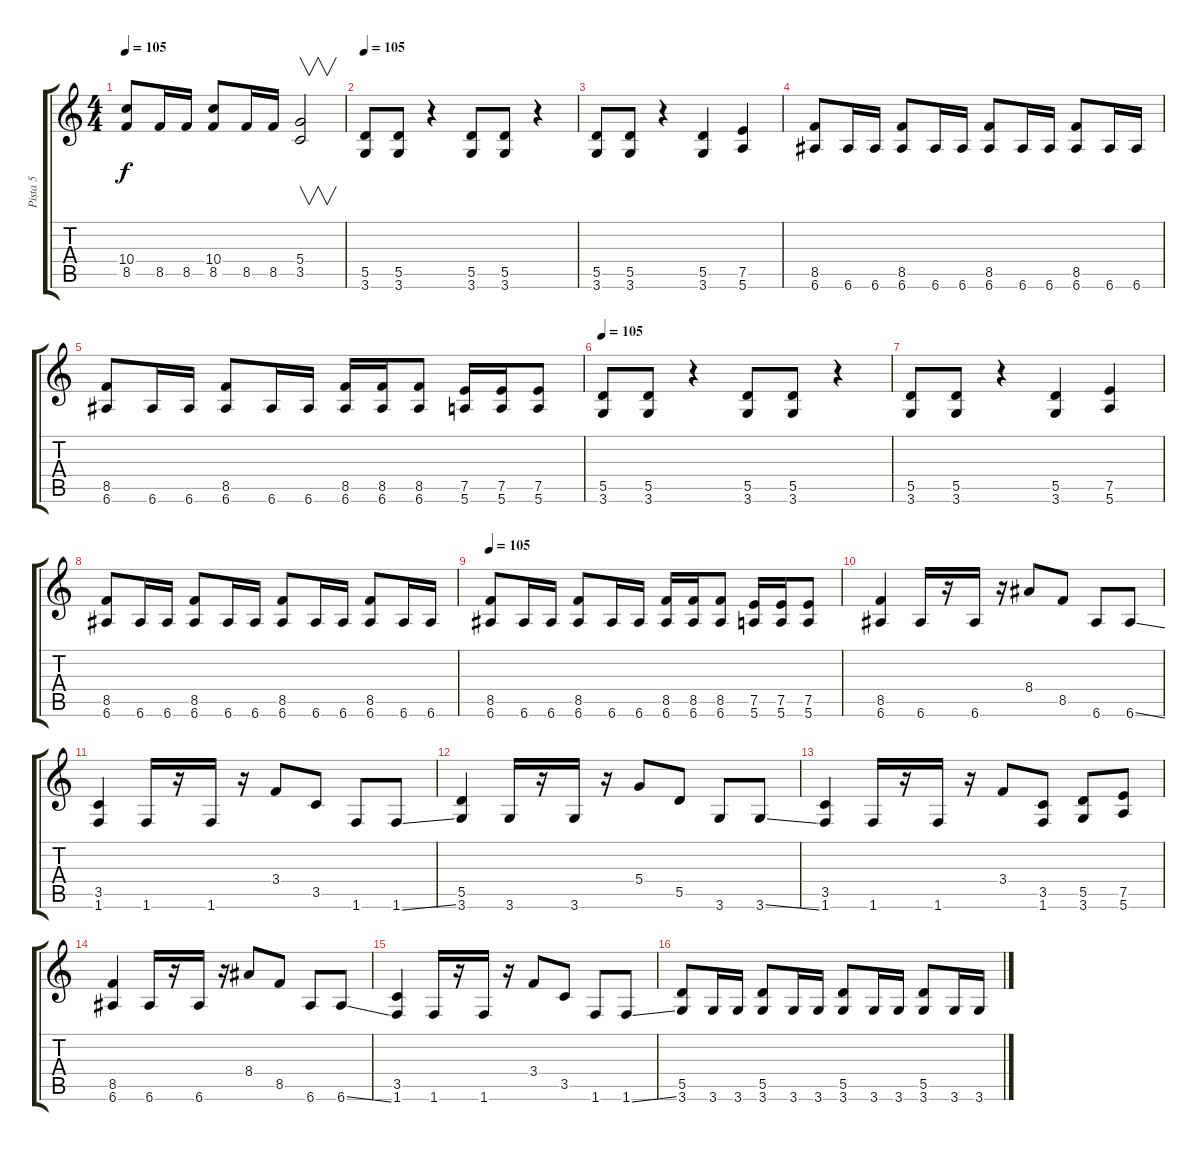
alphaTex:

\track ("Pista 5" "Pista 5") {instrument overdrivenguitar}
\staff {score tabs}
\tuning (E4 B3 G3 D3 A2 E2) {hide}
\ts (4 4)
\tempo 105
\clef g2
\ks c
(10.4 8.5).8{dy f} 8.5.16 8.5.16 (10.4 8.5).8 8.5.16 8.5.16 (5.4 3.5).2{v} |
\tempo 105
(5.5 3.6).8 (5.5 3.6).8 r.4 (5.5 3.6).8 (5.5 3.6).8 r.4 |
(5.5 3.6).8 (5.5 3.6).8 r.4 (5.5 3.6).4 (7.5 5.6).4 |
(8.5 6.6).8 6.6.16 6.6.16 (8.5 6.6).8 6.6.16 6.6.16 (8.5 6.6).8 6.6.16 6.6.16 (8.5 6.6).8 6.6.16 6.6.16 |
(8.5 6.6).8 6.6.16 6.6.16 (8.5 6.6).8 6.6.16 6.6.16 (8.5 6.6).16 (8.5 6.6).16 (8.5 6.6).8 (7.5 5.6).16 (7.5 5.6).16 (7.5 5.6).8 |
\tempo 105
(5.5 3.6).8 (5.5 3.6).8 r.4 (5.5 3.6).8 (5.5 3.6).8 r.4 |
(5.5 3.6).8 (5.5 3.6).8 r.4 (5.5 3.6).4 (7.5 5.6).4 |
(8.5 6.6).8 6.6.16 6.6.16 (8.5 6.6).8 6.6.16 6.6.16 (8.5 6.6).8 6.6.16 6.6.16 (8.5 6.6).8 6.6.16 6.6.16 |
\tempo 105
(8.5 6.6).8 6.6.16 6.6.16 (8.5 6.6).8 6.6.16 6.6.16 (8.5 6.6).16 (8.5 6.6).16 (8.5 6.6).8 (7.5 5.6).16 (7.5 5.6).16 (7.5 5.6).8 |
(8.5 6.6).4 6.6.16 r.16 6.6.16 r.16 8.4.8 8.5.8 6.6.8 6.6{ss}.8 |
(3.5 1.6).4 1.6.16 r.16 1.6.16 r.16 3.4.8 3.5.8 1.6.8 1.6{ss}.8 |
(5.5 3.6).4 3.6.16 r.16 3.6.16 r.16 5.4.8 5.5.8 3.6.8 3.6{ss}.8 |
(3.5 1.6).4 1.6.16 r.16 1.6.16 r.16 3.4.8 (3.5 1.6).8 (5.5 3.6).8 (7.5 5.6).8 |
(8.5 6.6).4 6.6.16 r.16 6.6.16 r.16 8.4.8 8.5.8 6.6.8 6.6{ss}.8 |
(3.5 1.6).4 1.6.16 r.16 1.6.16 r.16 3.4.8 3.5.8 1.6.8 1.6{ss}.8 |
(5.5 3.6).8 3.6.16 3.6.16 (5.5 3.6).8 3.6.16 3.6.16 (5.5 3.6).8 3.6.16 3.6.16 (5.5 3.6).8 3.6.16 3.6.16
